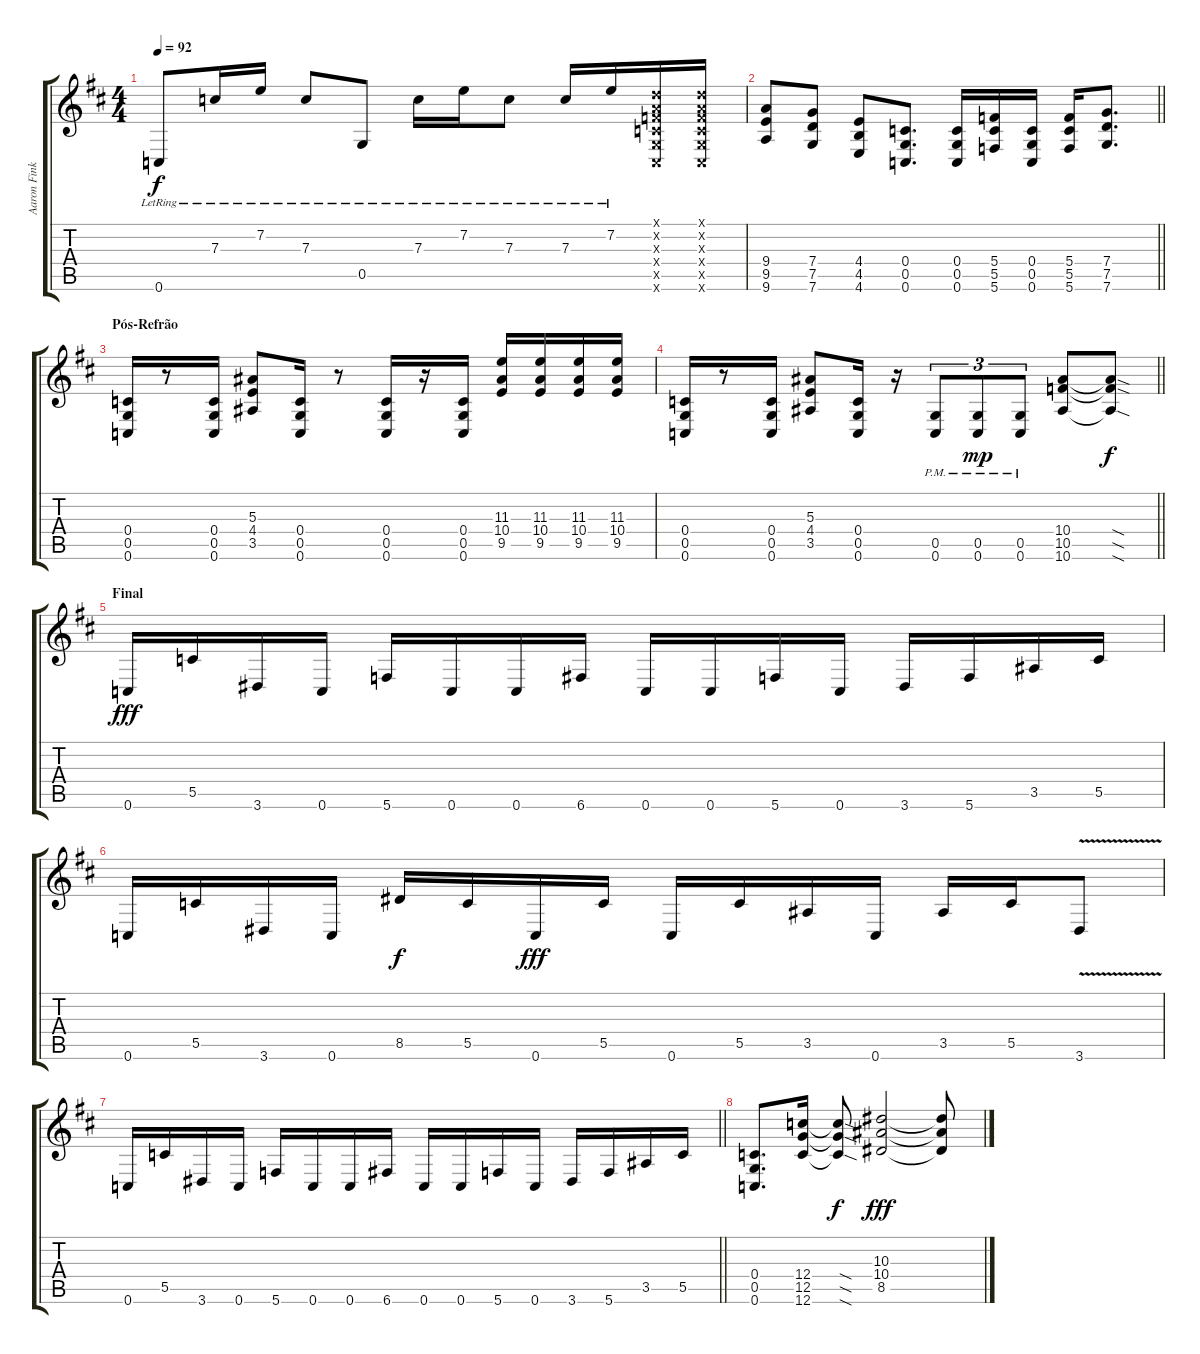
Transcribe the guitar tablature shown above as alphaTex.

\track ("Aaron Fink" "Aaron Fink") {instrument distortionguitar}
\staff {score tabs}
\tuning (D4 A3 F3 C3 G2 C2) {hide}
\ts (4 4)
\tempo 92
\clef g2
\ks d
0.6{lr}.8{dy f} 7.3{lr}.16 7.2{lr}.16 7.3{lr}.8 0.5{lr}.8 7.3{lr}.16 7.2{lr}.16 7.3{lr}.8 7.3{lr}.16 7.2{lr}.16 (0.1{x} 0.2{x} 0.3{x} 0.4{x} 0.5{x} 0.6{x}).16 (0.1{x} 0.2{x} 0.3{x} 0.4{x} 0.5{x} 0.6{x}).16 |
\barLineRight lightlight
(9.4 9.5 9.6).8 (7.4 7.5 7.6).8 (4.4 4.5 4.6).8 (0.4 0.5 0.6).8{d} (0.4 0.5 0.6).16 (5.4 5.5 5.6).16 (0.4 0.5 0.6).16 (5.4 5.5 5.6).16 (7.4 7.5 7.6).8{d} |
\section ("" "Pós-Refrão")
(0.4 0.5 0.6).16 r.8 (0.4 0.5 0.6).16 (5.3 4.4 3.5).8 (0.4 0.5 0.6).16 r.8 (0.4 0.5 0.6).16 r.16 (0.4 0.5 0.6).16 (11.3 10.4 9.5).16 (11.3 10.4 9.5).16 (11.3 10.4 9.5).16 (11.3 10.4 9.5).16 |
\barLineRight lightlight
(0.4 0.5 0.6).16 r.8 (0.4 0.5 0.6).16 (5.3 4.4 3.5).8 (0.4 0.5 0.6).16 r.16 (0.5{pm} 0.6{pm}).8{tu (3 2)} (0.5{pm} 0.6{pm}).8{tu (3 2) dy mp} (0.5{pm} 0.6{pm}).8{tu (3 2)} (10.4 10.5 10.6).8 (10.4{sod t} 10.5{sod t} 10.6{sod t}).8{dy f} |
\section ("" "Final")
0.6.16{dy fff} 5.5.16 3.6.16 0.6.16 5.6.16 0.6.16 0.6.16 6.6.16 0.6.16 0.6.16 5.6.16 0.6.16 3.6.16 5.6.16 3.5.16 5.5.16 |
0.6.16 5.5.16 3.6.16 0.6.16 8.5.16{dy f} 5.5.16 0.6.16{dy fff} 5.5.16 0.6.16 5.5.16 3.5.16 0.6.16 3.5.16 5.5.16 3.6{v}.8 |
\barLineRight lightlight
0.6.16 5.5.16 3.6.16 0.6.16 5.6.16 0.6.16 0.6.16 6.6.16 0.6.16 0.6.16 5.6.16 0.6.16 3.6.16 5.6.16 3.5.16 5.5.16 |
(0.4 0.5 0.6).8{d} (12.4 12.5 12.6).16 (12.4{sod t} 12.5{sod t} 12.6{sod t}).8{dy f} (10.3 10.4 8.5).2{dy fff} (10.3{t} 10.4{t} 8.5{t}).8
